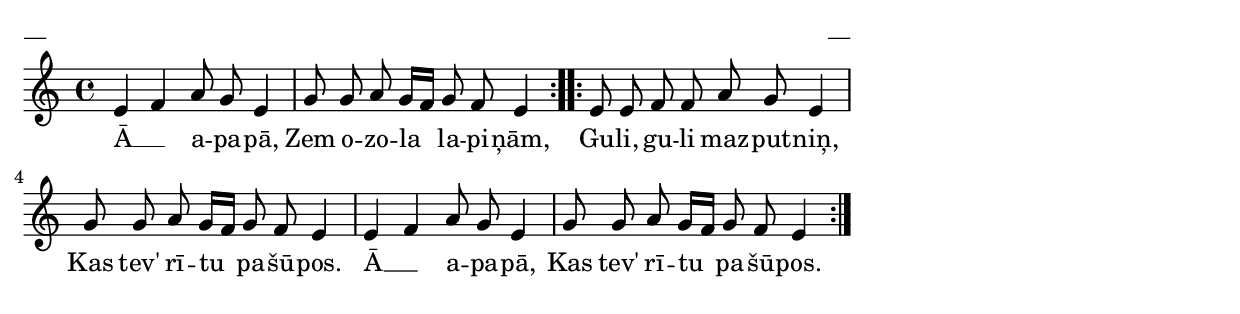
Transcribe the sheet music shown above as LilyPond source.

\version "2.13.16"
%\header {
%    title = "Ā apapā, zem ozola lapiņām"
%}
\paper {
line-width = 14\cm
left-margin = 0.4\cm
between-system-padding = 0.1\cm
between-system-space = 0.1\cm
}
\layout {
indent = #0
ragged-last = ##f
}

voiceA = \relative c' {
\clef "treble"
\key a \minor
\time 4/4
\repeat volta 2 {
e4 f a8 g e4 | g8 g a g16[ f] g8 f e4 |
}
\repeat volta 2 {
e8 e f f a g e4 | 
g8 g a g16[ f] g8 f e4 |
e4 f a8 g e4 | g8 g a g16[ f] g8 f e4 |
}
} 

lyricA = \lyricmode {
Ā __ _ a -- pa -- pā, Zem o -- zo -- la la -- pi -- ņām, 
Gu -- li, gu -- li maz -- put -- niņ, 
Kas tev' rī -- tu pa -- šū -- pos. 
Ā __ _ a -- pa -- pā, Kas tev' rī -- tu pa -- šū -- pos. 
} 

fullScore = <<
\new Staff {
<<
\new Voice = "voiceA" { \oneVoice \autoBeamOff \voiceA }
\lyricsto "voiceA" \new Lyrics \lyricA
>>
}
>>

\score {
\fullScore
\header { piece = "__" opus = "__" }
}
\markup { \with-color #(x11-color 'white) \sans \smaller "__" }
\score {
\unfoldRepeats
\fullScore
\midi {
\context { \Staff \remove "Staff_performer" }
\context { \Voice \consists "Staff_performer" }
}
}


